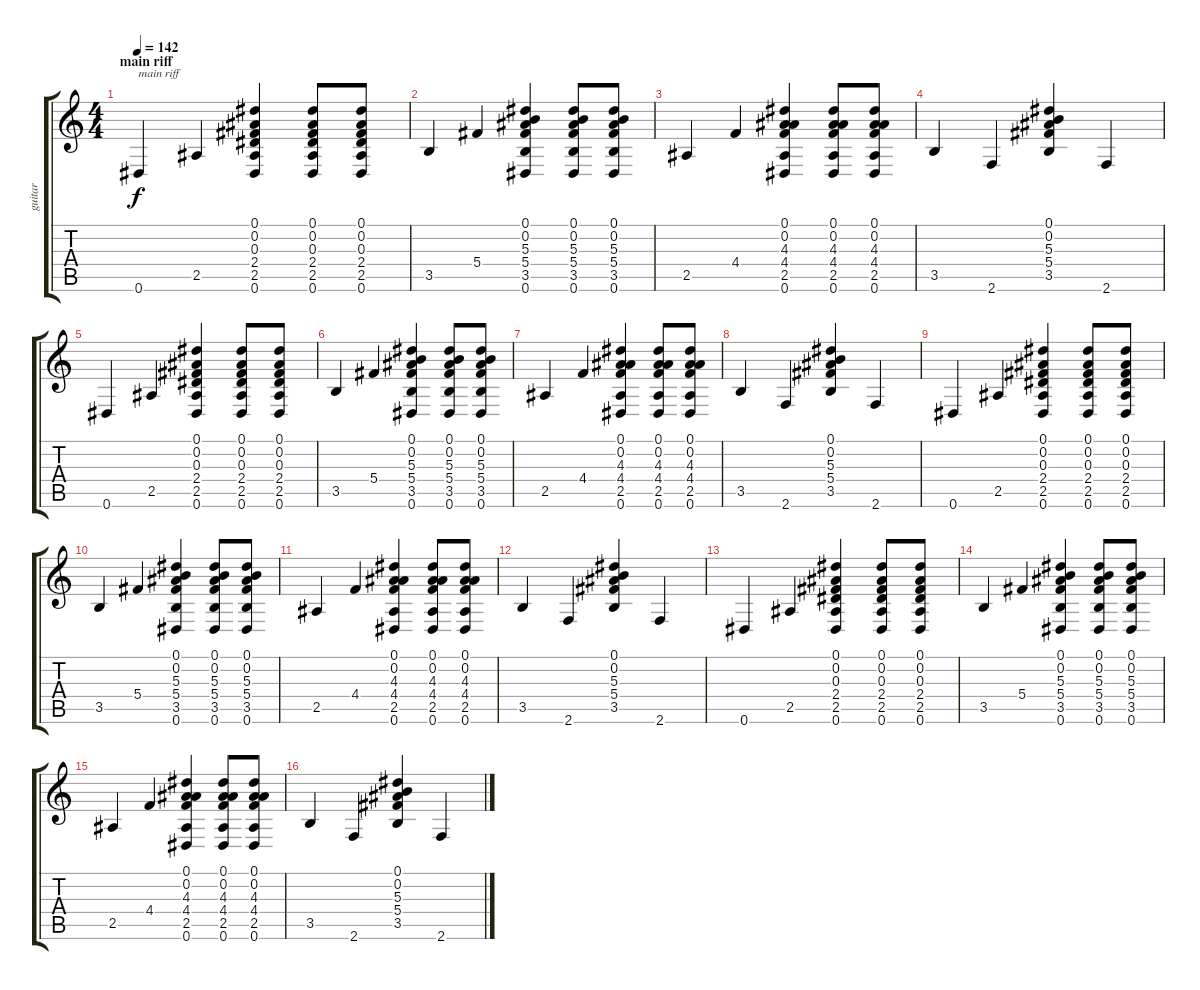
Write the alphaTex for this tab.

\track ("guitar" "guitar") {instrument electricguitarclean}
\staff {score tabs}
\tuning (Eb4 Bb3 Gb3 Db3 Ab2 Eb2) {hide}
\ts (4 4)
\section ("" "main riff")
\tempo 142
\clef g2
\ks c
0.6.4{txt "main riff" dy f instrument electricguitarclean} 2.5.4 (0.1 0.2 0.3 2.4 2.5 0.6).4 (0.1 0.2 0.3 2.4 2.5 0.6).8 (0.1 0.2 0.3 2.4 2.5 0.6).8 |
3.5.4 5.4.4 (0.1 0.2 5.3 5.4 3.5 0.6).4 (0.1 0.2 5.3 5.4 3.5 0.6).8 (0.1 0.2 5.3 5.4 3.5 0.6).8 |
2.5.4 4.4.4 (0.1 0.2 4.3 4.4 2.5 0.6).4 (0.1 0.2 4.3 4.4 2.5 0.6).8 (0.1 0.2 4.3 4.4 2.5 0.6).8 |
3.5.4 2.6.4 (0.1 0.2 5.3 5.4 3.5).4 2.6.4 |
0.6.4 2.5.4 (0.1 0.2 0.3 2.4 2.5 0.6).4 (0.1 0.2 0.3 2.4 2.5 0.6).8 (0.1 0.2 0.3 2.4 2.5 0.6).8 |
3.5.4 5.4.4 (0.1 0.2 5.3 5.4 3.5 0.6).4 (0.1 0.2 5.3 5.4 3.5 0.6).8 (0.1 0.2 5.3 5.4 3.5 0.6).8 |
2.5.4 4.4.4 (0.1 0.2 4.3 4.4 2.5 0.6).4 (0.1 0.2 4.3 4.4 2.5 0.6).8 (0.1 0.2 4.3 4.4 2.5 0.6).8 |
3.5.4 2.6.4 (0.1 0.2 5.3 5.4 3.5).4 2.6.4 |
0.6.4 2.5.4 (0.1 0.2 0.3 2.4 2.5 0.6).4 (0.1 0.2 0.3 2.4 2.5 0.6).8 (0.1 0.2 0.3 2.4 2.5 0.6).8 |
3.5.4 5.4.4 (0.1 0.2 5.3 5.4 3.5 0.6).4 (0.1 0.2 5.3 5.4 3.5 0.6).8 (0.1 0.2 5.3 5.4 3.5 0.6).8 |
2.5.4 4.4.4 (0.1 0.2 4.3 4.4 2.5 0.6).4 (0.1 0.2 4.3 4.4 2.5 0.6).8 (0.1 0.2 4.3 4.4 2.5 0.6).8 |
3.5.4 2.6.4 (0.1 0.2 5.3 5.4 3.5).4 2.6.4 |
0.6.4 2.5.4 (0.1 0.2 0.3 2.4 2.5 0.6).4 (0.1 0.2 0.3 2.4 2.5 0.6).8 (0.1 0.2 0.3 2.4 2.5 0.6).8 |
3.5.4 5.4.4 (0.1 0.2 5.3 5.4 3.5 0.6).4 (0.1 0.2 5.3 5.4 3.5 0.6).8 (0.1 0.2 5.3 5.4 3.5 0.6).8 |
2.5.4 4.4.4 (0.1 0.2 4.3 4.4 2.5 0.6).4 (0.1 0.2 4.3 4.4 2.5 0.6).8 (0.1 0.2 4.3 4.4 2.5 0.6).8 |
3.5.4 2.6.4 (0.1 0.2 5.3 5.4 3.5).4 2.6.4
